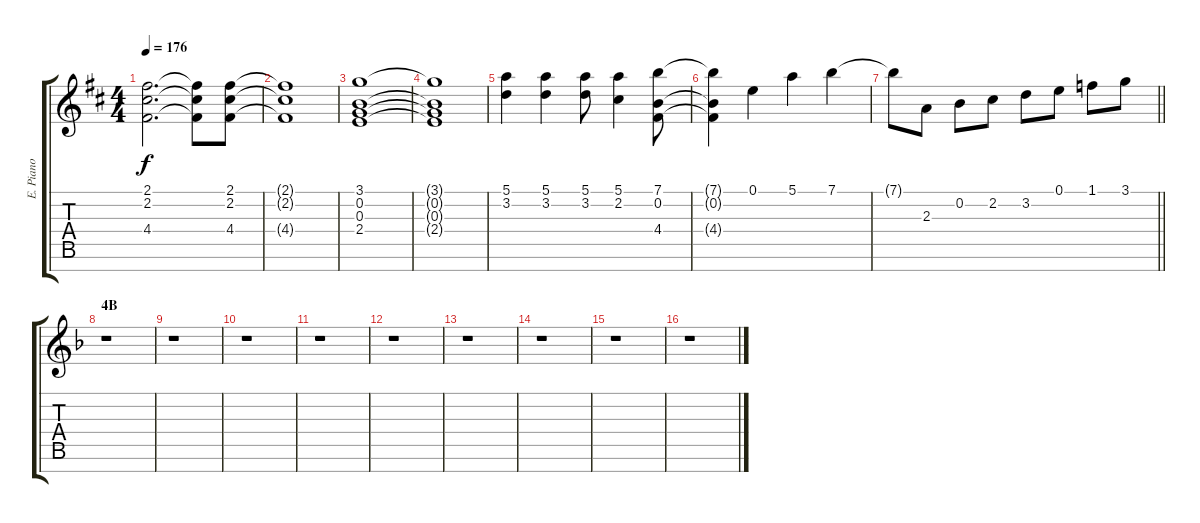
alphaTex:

\track ("E. Piano" "E. Piano") {instrument acousticgrandpiano}
\staff {score tabs}
\tuning (E5 B4 G4 D4 A3 E3 B2) {hide}
\ts (4 4)
\tempo 176
\clef g2
\ks d
(2.1 2.2 4.4).2{d dy f} (2.1{t} 2.2{t} 4.4{t}).8 (2.1 2.2 4.4).8 |
(2.1{t} 2.2{t} 4.4{t}).1 |
(3.1 0.2 0.3 2.4).1 |
(3.1{t} 0.2{t} 0.3{t} 2.4{t}).1 |
(5.1 3.2).4 (5.1 3.2).4 (5.1 3.2).8 (5.1 2.2).4 (7.1 0.2 4.4).8 |
(7.1{t} 0.2{t} 4.4{t}).4 0.1.4 5.1.4 7.1.4 |
\barLineRight lightlight
7.1{t}.8 2.3.8 0.2.8 2.2.8 3.2.8 0.1.8 1.1.8 3.1.8 |
\section ("" "4B")
\ks f
r.1 |
r.1 |
r.1 |
r.1 |
r.1 |
r.1 |
r.1 |
r.1 |
r.1
